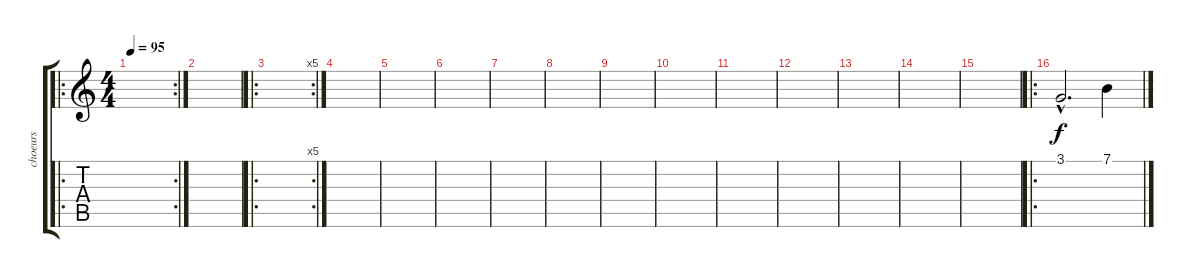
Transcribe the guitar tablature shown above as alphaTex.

\track ("choeurs" "choeurs") {instrument choiraahs}
\staff {score tabs}
\tuning (E4 B3 G3 D3 A2 E2) {hide}
\ro
\rc 2
\ts (4 4)
\tempo 95
\clef g2
\ks c
|
|
\ro
\rc 5
|
|
|
|
|
|
|
|
|
|
|
|
|
\ro
3.1{hac}.2{d} 7.1.4
